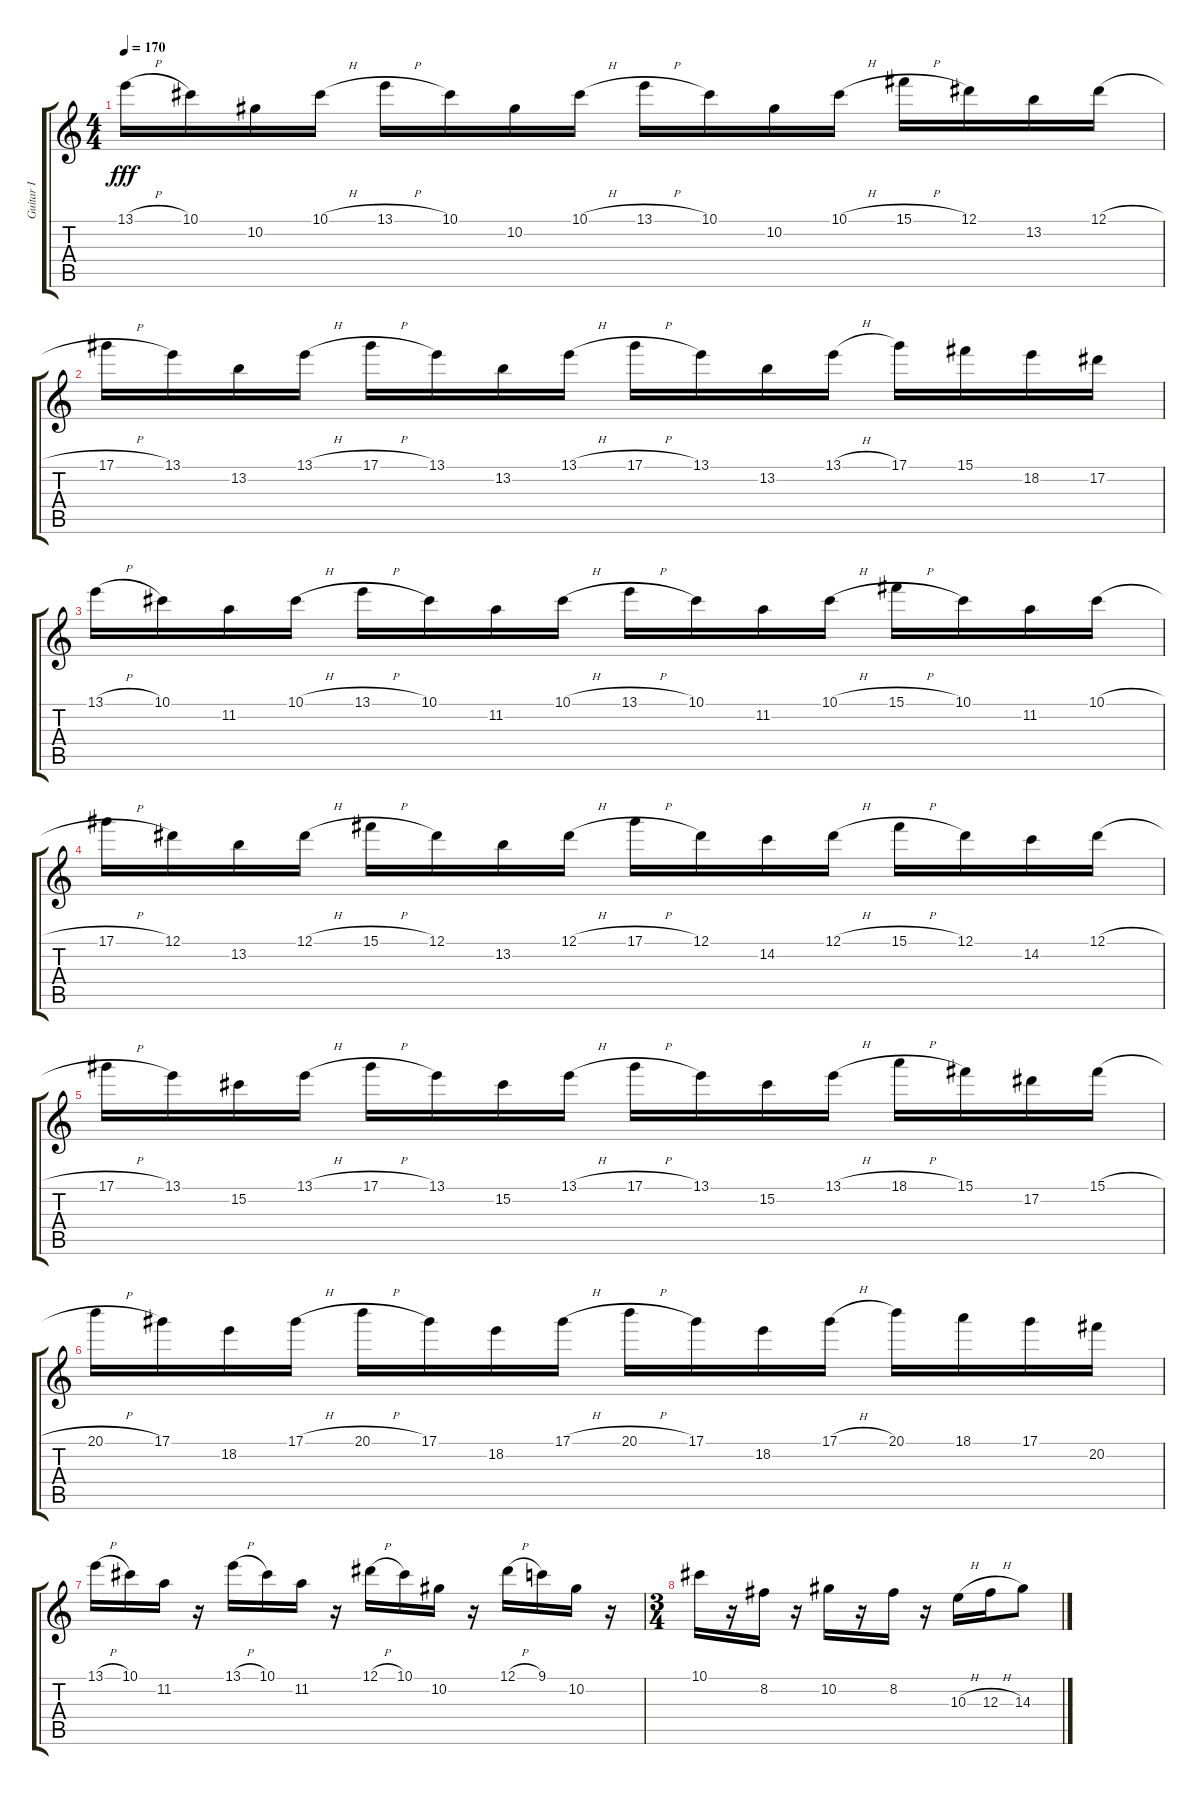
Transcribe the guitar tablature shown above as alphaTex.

\track ("Guitar I" "Guitar I") {instrument distortionguitar}
\staff {score tabs}
\tuning (Eb4 Bb3 Gb3 Db3 Ab2 Eb2) {hide}
\ts (4 4)
\tempo 170
\clef g2
\ks c
13.1{h}.16{dy fff} 10.1.16 10.2.16 10.1{h}.16 13.1{h}.16 10.1.16 10.2.16 10.1{h}.16 13.1{h}.16 10.1.16 10.2.16 10.1{h}.16 15.1{h}.16 12.1.16 13.2.16 12.1{h}.16 |
17.1{h}.16 13.1.16 13.2.16 13.1{h}.16 17.1{h}.16 13.1.16 13.2.16 13.1{h}.16 17.1{h}.16 13.1.16 13.2.16 13.1{h}.16 17.1.16 15.1.16 18.2.16 17.2.16 |
13.1{h}.16 10.1.16 11.2.16 10.1{h}.16 13.1{h}.16 10.1.16 11.2.16 10.1{h}.16 13.1{h}.16 10.1.16 11.2.16 10.1{h}.16 15.1{h}.16 10.1.16 11.2.16 10.1{h}.16 |
17.1{h}.16 12.1.16 13.2.16 12.1{h}.16 15.1{h}.16 12.1.16 13.2.16 12.1{h}.16 17.1{h}.16 12.1.16 14.2.16 12.1{h}.16 15.1{h}.16 12.1.16 14.2.16 12.1{h}.16 |
17.1{h}.16 13.1.16 15.2.16 13.1{h}.16 17.1{h}.16 13.1.16 15.2.16 13.1{h}.16 17.1{h}.16 13.1.16 15.2.16 13.1{h}.16 18.1{h}.16 15.1.16 17.2.16 15.1{h}.16 |
20.1{h}.16 17.1.16 18.2.16 17.1{h}.16 20.1{h}.16 17.1.16 18.2.16 17.1{h}.16 20.1{h}.16 17.1.16 18.2.16 17.1{h}.16 20.1.16 18.1.16 17.1.16 20.2.16 |
13.1{h}.16 10.1.16 11.2.16 r.16 13.1{h}.16 10.1.16 11.2.16 r.16 12.1{h}.16 10.1.16 10.2.16 r.16 12.1{h}.16 9.1.16 10.2.16 r.16 |
\ts (3 4)
10.1.16 r.16 8.2.16 r.16 10.2.16 r.16 8.2.16 r.16 10.3{h}.16 12.3{h}.16 14.3.8
